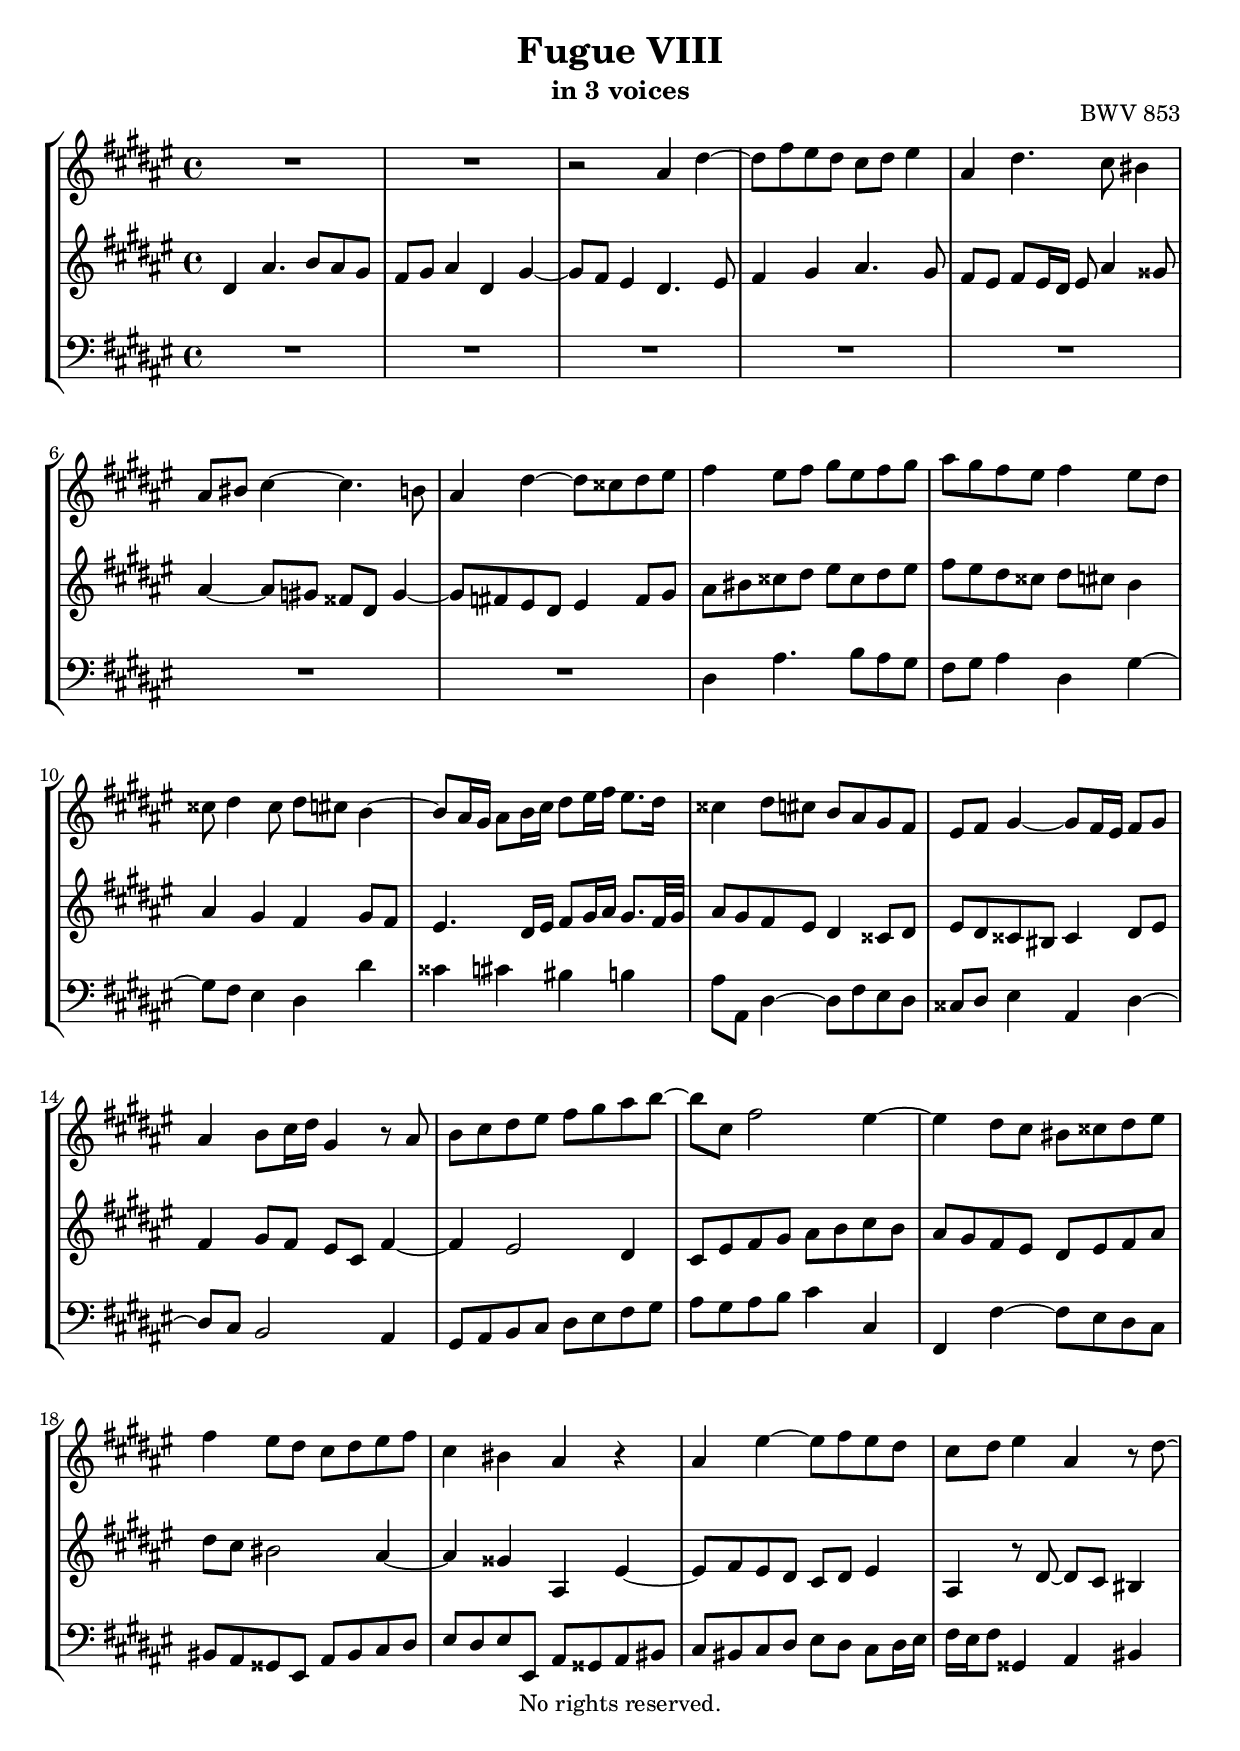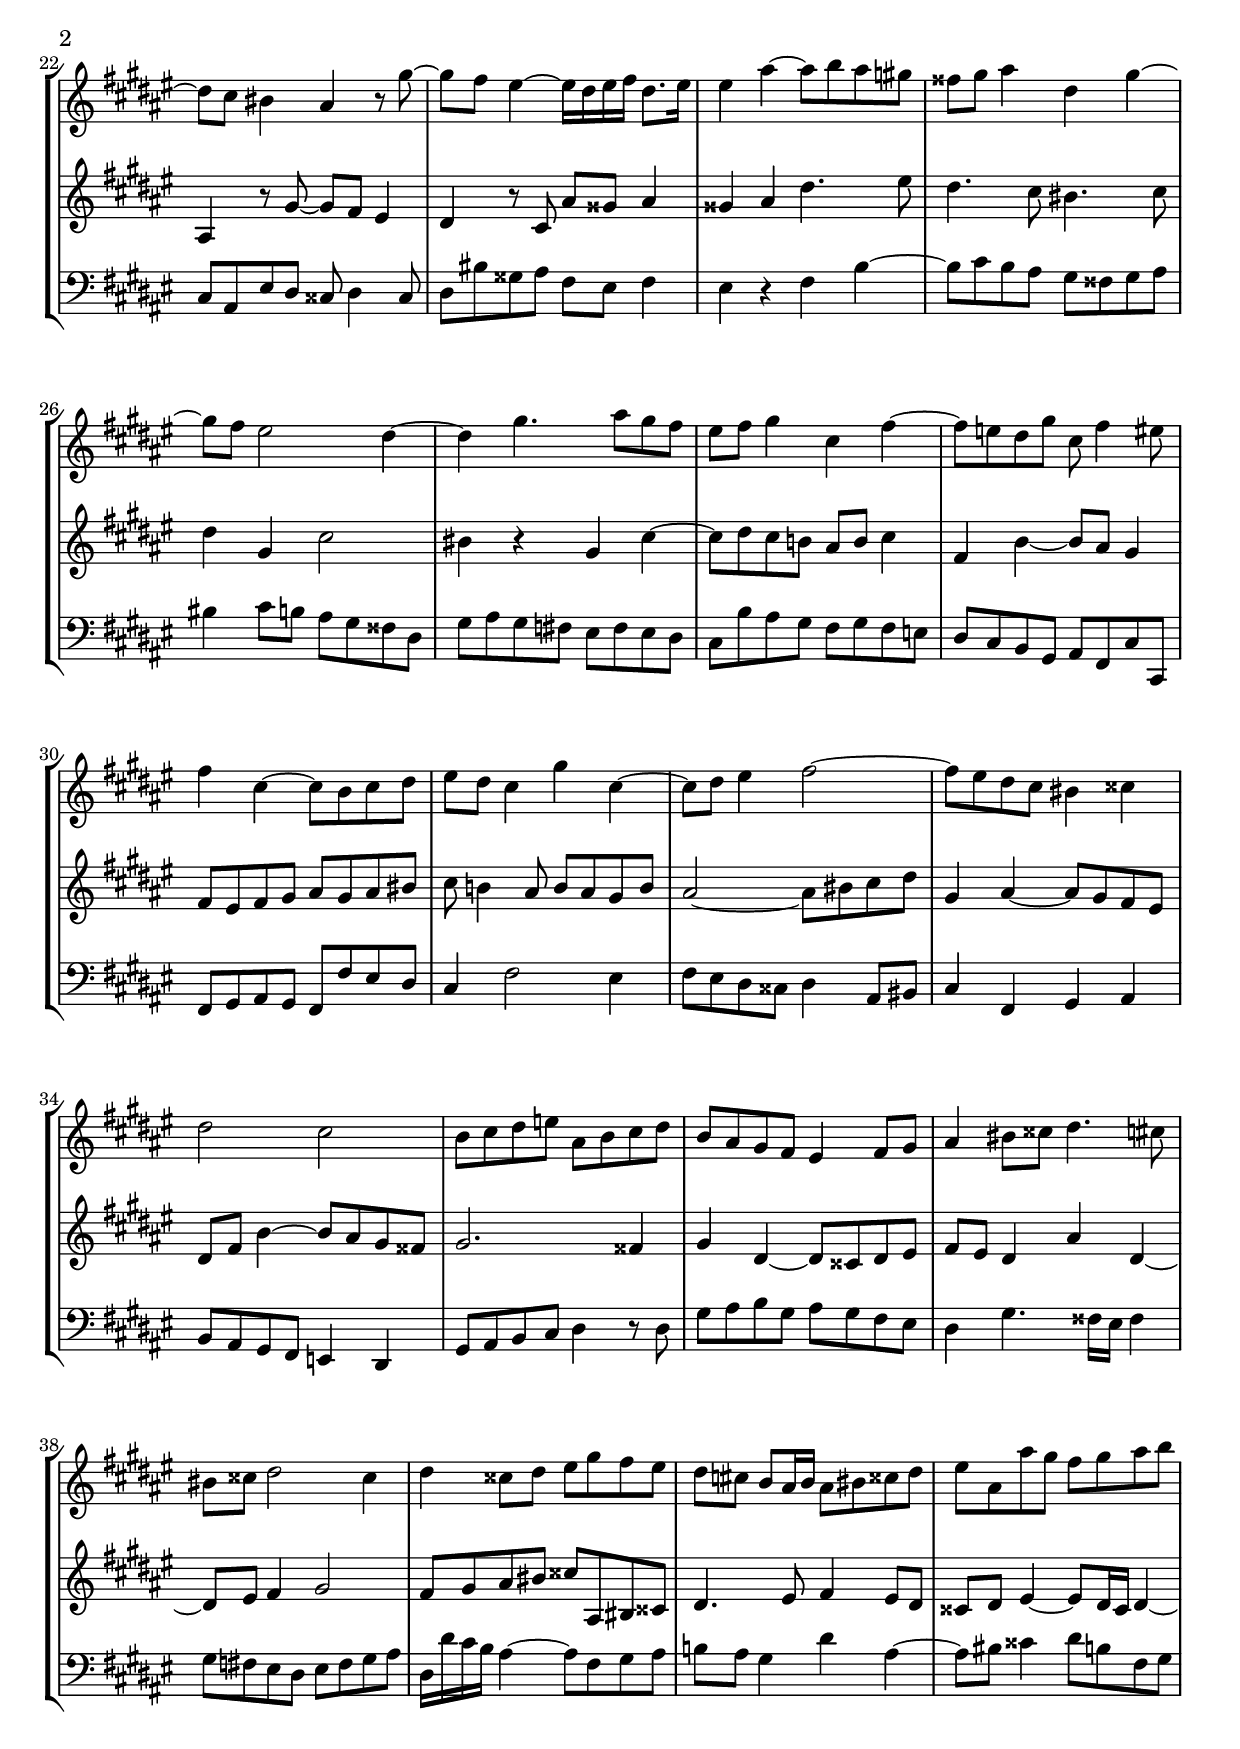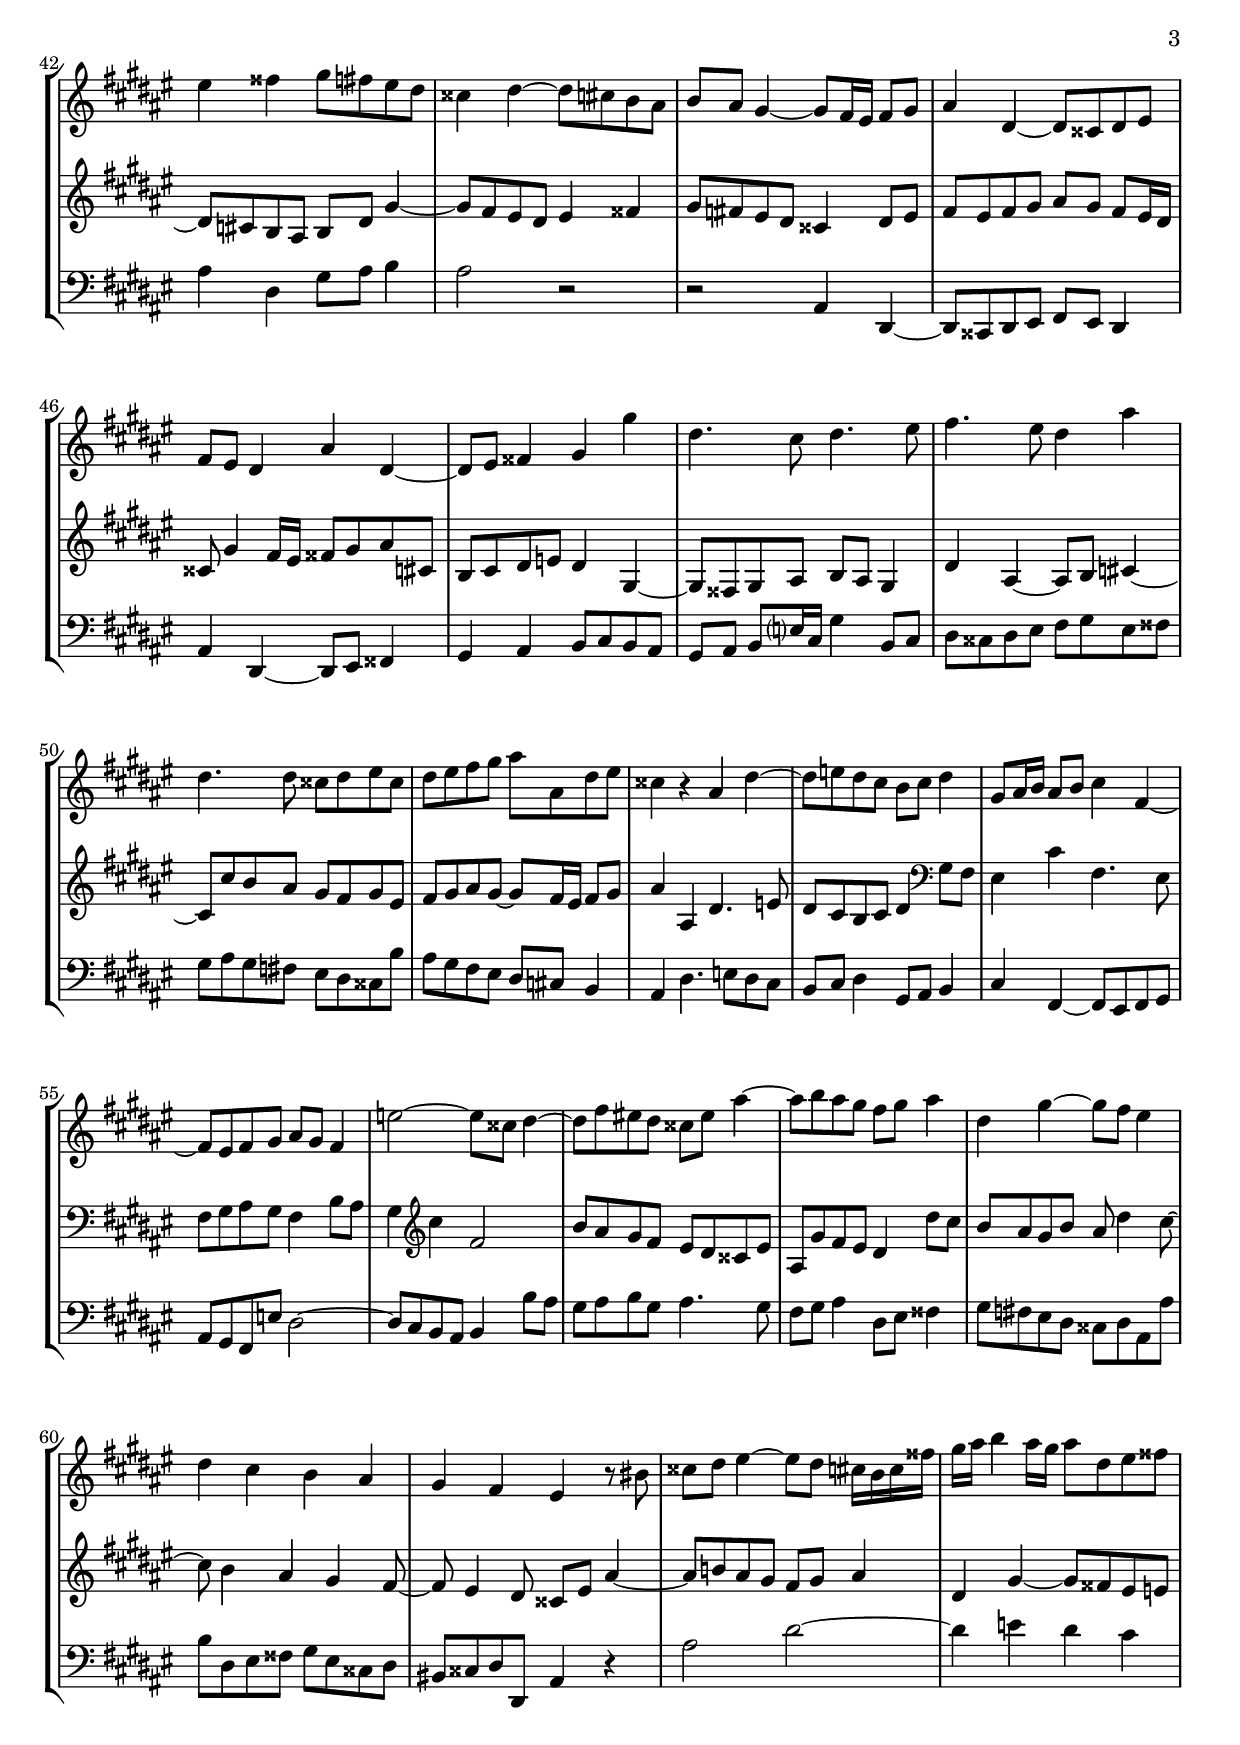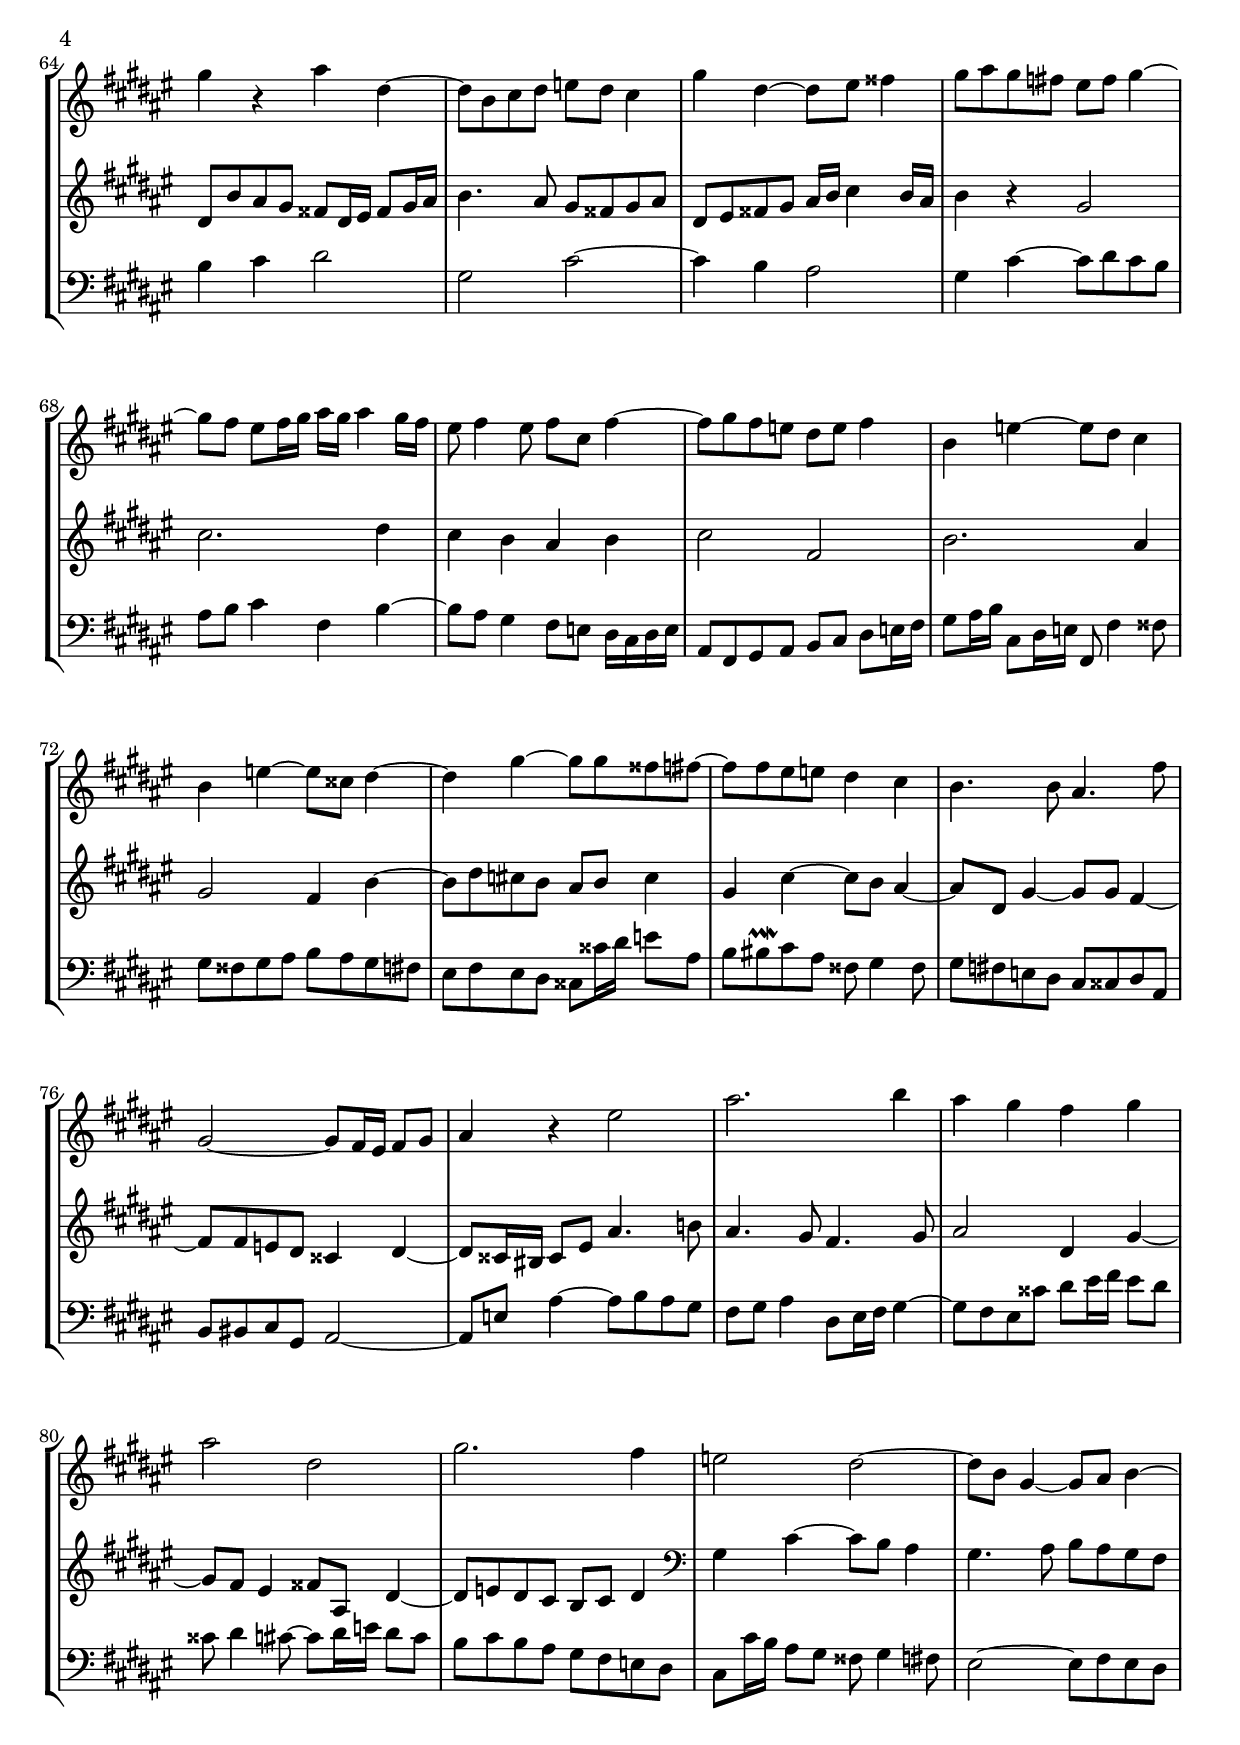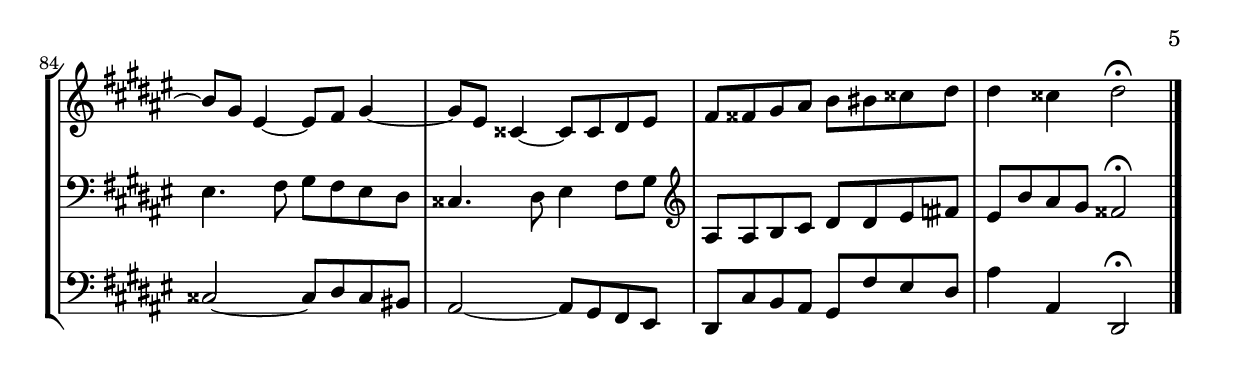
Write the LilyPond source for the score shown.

\version "2.18.2"

%This edition was prepared and typeset by Kyle Rother using the 1866 Breitkopf & Härtel Bach-Gesellschaft Ausgabe as primary source. 
%Reference was made to both the Henle and Bärenreiter urtext editions, as well as the critical and scholarly commentary of Alfred Dürr, however the final expression is in all cases that of the composer or present editor.
%This edition is in the public domain, and the editor does not claim any rights in the content.

\header {
  title = "Fugue VIII"
  subtitle = "in 3 voices"
  opus = "BWV 853"
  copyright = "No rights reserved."
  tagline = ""
}

global = {
  \key dis \minor
  \time 4/4
}

soprano = \relative c'' {
  \global
  
  R1 | % m. 1
  R1 | % m. 2
  r2 ais4 dis~ | % m. 3
  dis8 fis eis dis cis dis eis4 | % m. 4
  ais,4 dis4. cis8 bis4 | % m. 5
  ais8 bis cis4~ cis4. b!8 | % m. 6
  ais4 dis~ dis8 cisis dis eis | % m. 7
  fis4 eis8 fis gis eis fis gis | % m. 8
  ais8 gis fis eis fis4 eis8 dis | % m. 9
  cisis8 dis4 cisis8 dis cis b4~ | % m. 10
  b8 ais16 gis ais8 b16 cis dis8 eis16 fis eis8. dis16 | % m. 11
  cisis4 dis8 cis b ais gis fis | % m. 12
  eis8 fis gis4~ gis8 fis16 eis fis8 gis | % m. 13
  ais4 b8 cis16 dis gis,4 r8 ais | % m. 14
  b8 cis dis eis fis gis ais b~ | % m. 15
  b8 cis, fis2 eis4~ | % m. 16
  eis4 dis8 cis bis cisis dis eis | % m. 17
  fis4 eis8 dis cis dis eis fis | % m. 18
  cis4 bis ais r | % m. 19
  ais4 eis'~ eis8 fis eis dis | % m. 20
  cis8 dis eis4 ais, r8 dis~ | % m. 21
  dis8 cis bis4 ais r8 gis'~ | % m. 22
  gis8 fis eis4~ eis16 dis eis fis dis8. eis16 | % m. 23
  eis4 ais~ ais8 b ais \once\override Accidental #'restore-first = ##t gis! | % m. 24
  fisis8 gis ais4 dis, gis~ | % m. 25
  gis8 fis eis2 dis4~ | % m. 26
  dis4 gis4. ais8 gis fis | % m. 27
  eis8 fis gis4 cis, fis~ | % m. 28
  fis8 e! dis gis cis, fis4 eis8 | % m. 29
  fis4 cis~ cis8 b cis dis | % m. 30
  eis8 dis cis4 gis' cis,~ | % m. 31
  cis8 dis eis4 fis2~ | % m. 32
  fis8 eis dis cis bis4 cisis | % m. 33
  dis2 cis | % m. 34
  b8 cis dis e! ais, b cis dis | % m. 35
  b8 ais gis fis eis4 fis8 gis | % m. 36
  ais4 bis8 cisis dis4. cis!8 | % m. 37
  bis8 cisis dis2 cisis4 | % m. 38
  dis4 cisis8 dis eis gis fis eis | % m. 39
  dis8 \once\override Accidental #'restore-first = ##t cis! b ais16 b ais8 bis cisis dis | % m. 40
  eis8 ais, ais' gis fis gis ais b | % m. 41
  eis,4 fisis gis8 fis! eis dis | % m. 42
  cisis4 dis~ dis8 cis! b ais | % m. 43
  b8 ais gis4~ gis8 fis16 eis fis8 gis | % m. 44
  ais4 dis,~ dis8 cisis dis eis8 | % m. 45
  fis8 eis dis4 ais' dis,~ | % m. 46
  dis8 eis fisis4 gis gis' | % m. 47
  dis4. cis8 dis4. eis8 | % m. 48
  fis4. eis8 dis4 ais' | % m. 49
  dis,4. dis8 cisis dis eis cisis | % m. 50
  dis8 eis fis gis ais ais, dis eis | % m. 51
  cisis4 r ais dis~ | % m. 52
  dis8 e! dis cis b cis dis4 | % m. 53
  gis,8 ais16 b ais8 b cis4 fis,~ | % m. 54
  fis8 eis fis gis ais gis fis4 | % m. 55
  e'!2~ e8 cisis dis4~ | % m. 56
  dis8 fis eis! dis cisis eis ais4~ | % m. 57
  ais8 b ais gis fis gis ais4 | % m. 58
  dis,4 gis~ gis8 fis eis4 | % m. 59
  dis4 cis b ais | % m. 60
  gis4 fis eis r8 bis' | % m. 61
  cisis8 dis eis4~ eis8 dis \once\override Accidental #'restore-first = ##t cis!16 b cis fisis | % m. 62
  gis16 ais b4 ais16 gis ais8 dis, eis fisis | % m. 63
  gis4 r ais dis,~ | % m. 64
  dis8 b cis dis e! dis cis4 | % m. 65
  gis'4 dis~ dis8 eis fisis4 | % m. 66
  gis8 ais gis \once\override Accidental #'restore-first = ##t fis! eis fis gis4~ | % m. 67
  gis8 fis eis fis16 gis ais gis ais4 gis16 fis | % m. 68
  eis8 fis4 eis8 fis cis fis4~ | % m. 69
  fis8 gis fis e! dis e fis4 | % m. 70
  b,4 e!~ e8 dis cis4 | % m. 71
  b4 e!~ e8 cisis dis4~ | % m. 72
  dis4 gis~ gis8 gis fisis fis!~ | % m. 73
  fis8 fis eis e! dis4 cis | % m. 74
  b4. b8 ais4. fis'8 | % m. 75
  gis,2~ gis8 fis16 eis fis8 gis | % m. 76
  ais4 r eis'2 | % m. 77
  ais2. b4 | % m. 78
  ais4 gis fis gis | % m. 79
  ais2 dis, | % m. 80
  gis2. fis4 | % m. 81
  e!2 dis~ | % m. 82
  dis8 b gis4~ gis8 ais b4~ | % m. 83
  b8 gis eis4~ eis8 fis gis4~ | % m. 84
  gis8 eis cisis4~ cisis8 cisis dis eis | % m. 85
  fis8 fisis gis ais b bis cisis dis | % m. 86
  dis4 cisis dis2 \fermata \bar "|." | % m. 87
   
}

mezzo = \relative c' {
  \global
  
  dis4 ais'4. b8 ais gis | % m. 1
  fis8 gis ais4 dis, gis~ | % m. 2
  gis8 fis eis4 dis4. eis8 | % m. 3
  fis4 gis ais4. gis8 | % m. 4
  fis8 eis fis eis16 dis eis8 ais4 gisis8 | % m. 5
  ais4~ ais8 \once\override Accidental #'restore-first = ##t gis! fisis dis gis4~ | % m. 6
  gis8 \once\override Accidental #'restore-first = ##t fis! eis dis eis4 fis8 gis | % m. 7
  ais8 bis cisis dis eis cisis dis eis | % m. 8
  fis8 eis dis cisis dis cis! b4 | % m. 9
  ais4 gis fis gis8 fis | % m. 10
  eis4. dis16 eis fis8 gis16 ais gis8. fis32 gis | % m. 11
  ais8 gis fis eis dis4 cisis8 dis | % m. 12
  eis8 dis cisis bis cisis4 dis8 eis | % m. 13
  fis4 gis8 fis eis cis fis4~ | % m. 14
  fis4 eis2 dis4 | % m. 15
  cis8 eis fis gis ais b cis b | % m. 16
  ais8 gis fis eis dis eis fis ais | % m. 17
  dis8 cis bis2 ais4~ | % m. 18
  ais4 gisis ais, eis'~ | % m. 19
  eis8 fis eis dis cis dis eis4 | % m. 20
  ais,4 r8 dis~ dis cis bis4 | % m. 21
  ais r8 gis'~ gis fis eis4 | % m. 22
  dis4 r8 cis ais' gisis ais4 | % m. 23
  gisis4 ais dis4. eis8 | % m. 24
  dis4. cis8 bis4. cis8 | % m. 25
  dis4 gis, cis2 | % m. 26
  bis4 r gis cis~ | % m. 27
  cis8 dis cis b! ais b cis4 | % m. 28
  fis,4 b~ b8 ais gis4 | % m. 29
  fis8 eis fis gis ais gis ais bis | % m. 30
  cis8 b!4 ais8 b ais gis b | % m. 31
  ais2~ ais8 bis cis dis | % m. 32
  gis,4 ais~ ais8 gis fis eis | % m. 33
  dis8 fis b4~ b8 ais gis fisis | % m. 34
  gis2. fisis4 | % m. 35
  gis4 dis~ dis8 cisis dis eis | % m. 36
  fis8 eis dis4 ais' dis,~ | % m. 37
  dis8 eis fis4 gis2 | % m. 38
  fis8 gis ais bis cisis! ais, bis cisis | % m. 39
  dis4. eis8 fis4 eis8 dis | % m. 40
  cisis8 dis eis4~ eis8 dis16 cisis dis4~ | % m. 41
  dis8 \once\override Accidental #'restore-first = ##t cis! b ais b dis gis4~ | % m. 42
  gis8 fis eis dis eis4 fisis | % m. 43
  gis8 \once\override Accidental #'restore-first = ##t fis! eis dis cisis4 dis8 eis | % m. 44
  fis8 eis fis gis ais gis fis eis16 dis | % m. 45
  cisis8 gis'4 fis16 eis fisis8 gis ais cis,! | % m. 46
  b8 cis dis e! dis4 gis,~ | % m. 47
  gis8 fisis gis ais b ais gis4 | % m. 48
  dis'4 ais~ ais8 b \once\override Accidental #'restore-first = ##t cis!4~ | % m. 49
  cis8 cis' b ais gis fis gis eis | % m. 50
  fis8 gis ais gis~ gis fis16 eis fis8 gis | % m. 51
  ais4 ais, dis4. e!8 | % m. 52
  dis8 cis b cis dis4 \clef bass gis,8 fis | % m. 53
  eis4 cis' fis,4. eis8 | % m. 54
  fis8 gis ais gis fis4 b8 ais | % m. 55
  gis4 \clef treble cis' fis,2 | % m. 56
  b8 ais gis fis eis dis cisis eis | % m. 57
  ais,8 gis' fis eis dis4 dis'8 cis | % m. 58
  b8 ais gis b ais dis4cis8~ | % m. 59
  cis8 b4 ais gis fis8~ | % m. 60
  fis8 eis4 dis8 cisis eis ais4~ | % m. 61
  ais8 b! ais gis fis gis ais4 | % m. 62
  dis,4 gis~ gis8 fisis eis e! | % m. 63
  dis8 b' ais gis fisis dis16 eis fisis8 gis16 ais | % m. 64
  b4. ais8 gis fisis gis ais | % m. 65
  dis,8 eis fisis gis ais16 b cis4 b16 ais | % m. 66
  b4 r gis2 | % m. 67
  cis2. dis4 | % m. 68
  cis4 b ais b | % m. 69
  cis2 fis, | % m. 70
  b2. ais4 | % m. 71
  gis2 fis4 b~ | % m. 72
  b8 dis \once\override Accidental #'restore-first = ##t cis! b ais b cis4 | % m. 73
  gis4 cis~ cis8 b ais4~ | % m. 74
  ais8 dis, gis4~ gis8 gis fis4~ | % m. 75
  fis8 fis e! dis cisis4 dis~ | % m. 76
  dis8 cisis16 bis cisis8 eis ais4. b!8 | % m. 77
  ais4. gis8 fis4. gis8 | % m. 78
  ais2 dis,4 gis~ | % m. 79
  gis8 fis eis4 fisis8 ais, dis4~ | % m. 80
  dis8 e! dis cis b cis dis4 | % m. 81
  \clef bass gis,4 cis~ cis8 b ais4 | % m. 82
  gis4. ais8 b ais gis fis | % m. 83
  eis4. fis8 gis fis eis dis | % m. 84
  cisis4. dis8 eis4 fis8 gis | % m. 85
  \clef treble ais8 ais b cis dis dis eis \once\override Accidental #'restore-first = ##t fis! | % m. 86
  eis8 b' ais gis fisis2 \fermata \bar "|." | % m. 87
  
}

bass = \relative c {
  \global
  
  R1 | % m. 1
  R1 | % m. 2
  R1 | % m. 3
  R1 | % m. 4
  R1 | % m. 5
  R1 | % m. 6
  R1 | % m. 7
  dis4 ais'4. b8 ais gis | % m. 8
  fis8 gis ais4 dis, gis~ | % m. 9
  gis8 fis eis4 dis dis' | % m. 10
  cisis4 cis! bis b! | % m. 11
  ais8 ais, dis4~ dis8 fis eis dis | % m. 12
  cisis8 dis eis4 ais, dis~ | % m. 13
  dis8 cis b2 ais4 | % m. 14
  gis8 ais b cis dis eis fis gis | % m. 15
  ais8 gis ais b cis4 cis, | % m. 16
  fis,4 fis'~ fis8 eis dis cis | % m. 17
  bis8 ais gisis eis ais bis cis dis | % m. 18
  eis8 dis eis eis, ais gisis ais bis | % m. 19
  cis8 bis cis dis eis dis cis dis16 eis | % m. 20
  fis16 eis fis8 gisis,4 ais bis | % m. 21
  cis8 ais eis' dis cisis dis4 cisis8 | % m. 22
  dis8 bis' gisis ais fis eis fis4 | % m. 23
  eis4 r fis b~ | % m. 24
  b8 cis b ais gis fisis gis ais | % m. 25
  bis4 cis8 b! ais gis fisis dis | % m. 26
  gis8 ais gis \once\override Accidental #'restore-first = ##t fis! eis fis eis dis | % m. 27
  cis8 b' ais gis fis gis fis e! | % m. 28
  dis8 cis b gis ais fis cis' cis, | % m. 29
  fis8 gis ais gis fis fis' eis dis | % m. 30
  cis4 fis2 eis4 | % m. 31
  fis8 eis dis cisis dis4 ais8 bis | % m. 32
  cis4 fis, gis ais | % m. 33
  b8 ais gis fis e!4 dis | % m. 34
  gis8 ais b cis dis4 r8 dis | % m. 35
  gis8 ais b gis ais gis fis eis | % m. 36
  dis4 gis4. fisis16 eis fisis4 | % m. 37
  gis8 \once\override Accidental #'restore-first = ##t fis! eis dis eis fis gis ais | % m. 38
  dis,16 dis' cis b ais4~ ais8 fis gis ais | % m. 39
  b!8 ais gis4 dis' ais~ | % m. 40
  ais8 bis cisis4 dis8 b! fis gis | % m. 41
  ais4 dis, gis8 ais b4 | % m. 42
  ais2 r | % m. 43
  r2 ais,4 dis,~ | % m. 44
  dis8 cisis dis eis fis eis dis4 | % m. 45
  ais'4 dis,~ dis8 eis fisis4 | % m. 46
  gis4 ais b8 cis b ais | % m. 47
  gis8 ais b e?16 cis gis'4 b,8 cis | % m. 48
  dis8 cisis dis eis fis gis eis fisis | % m. 49
  gis8 ais gis \once\override Accidental #'restore-first = ##t fis! eis dis cisis b' | % m. 50
  ais8 gis fis eis dis \once\override Accidental #'restore-first = ##t cis! b4 | % m. 51
  ais4 dis4. e!8 dis cis | % m. 52
  b8 cis dis4 gis,8 ais b4 | % m. 53
  cis4 fis,~ fis8 eis fis gis | % m. 54
  ais8 gis fis e'! dis2~ | % m. 55
  dis8 cis b ais b4 b'8 ais | % m. 56
  gis8 ais b gis ais4. gis8 | % m. 57 
  fis8 gis ais4 dis,8 eis fisis4 | % m. 58
  gis8 \once\override Accidental #'restore-first = ##t fis! eis dis cisis dis ais ais' | % m. 59
  b8 dis , eis fisis gis eis cisis dis | % m. 60
  bis8 cisis dis dis, ais'4 r | % m. 61
  ais'2 dis~ | % m. 62
  dis4 e! dis cis | % m. 63
  b4 cis dis2 | % m. 64
  gis,2 cis~ | % m. 65
  cis4 b ais2 | % m. 66
  gis4 cis~ cis8 dis cis b | % m. 67
  ais8 b cis4 fis, b~ | % m. 68
  b8 ais gis4 fis8 e! dis16 cis dis e | % m. 69
  ais,8 fis gis ais b cis dis e!16 fis | % m. 70
  gis8 ais16 b cis,8 dis16 e! fis,8 fis'4 fisis8 | % m. 71
  gis8 fisis gis ais b ais gis fis! | % m. 72
  eis8 fis eis dis cisis cisis'16 dis e!8 ais, | % m. 73
  b8 bis \prallmordent cis ais fisis gis4 fisis8 | % m. 74
  gis8 \once\override Accidental #'restore-first = ##t fis! e! dis cis cisis dis ais | % m. 75
  b8 bis cis gis ais2~ | % m. 76
  ais8 e' ais4~ ais8 b ais gis | % m. 77
  fis8 gis ais4 dis,8 eis16 fis gis4~ | % m. 78
  gis8 fis eis cisis' dis8 eis16 fis eis8 dis | % m. 79
  cisis8 dis4 cis!8~ cis dis16 e! dis8 cis | % m. 80
  b8 cis b ais gis fis e! dis | % m. 81
  cis cis'16 b ais8 gis fisis gis4 fis!8 | % m. 82
  eis2~ eis8 fis eis dis | % m. 83
  cisis2~ cisis8 dis cisis bis | % m. 84
  ais2~ ais8 gis fis eis | % m. 85
  dis8 cis' b ais gis fis' eis dis | % m. 86
  ais'4 ais, dis,2 \fermata \bar "|." | % m. 87 
  
}

\paper {
  max-systems-per-page = 5
}

\score {
  \new StaffGroup
  <<
    \new Staff = "soprano"
      \soprano
    
    \new Staff = "mezzo" 
      \mezzo
    
    \new Staff = "bass" 
      { \clef bass \bass }
  
  >>
  
\midi {  }
  
\layout { 
  indent = 0.0
  }

}
